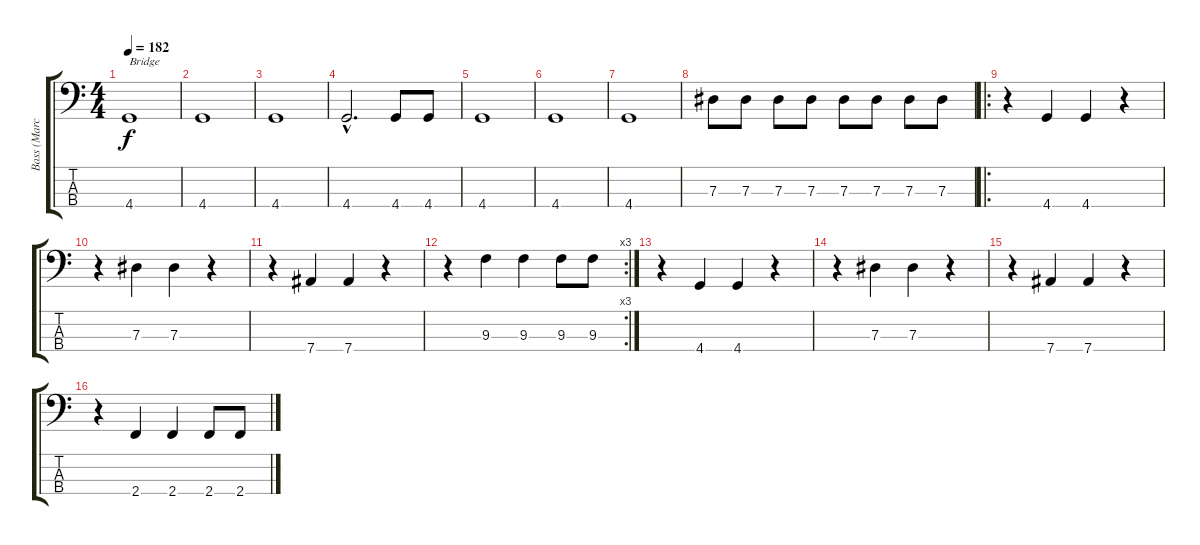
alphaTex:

\track ("Bass (Marc)" "Bass (Marc") {instrument electricbasspick}
\staff {score tabs}
\tuning (Gb2 Db2 Ab1 Eb1) {hide}
\ts (4 4)
\tempo 182
\clef f4
\ks c
4.4.1{txt "Bridge" dy f} |
4.4.1 |
4.4.1 |
4.4{hac}.2{d} 4.4.8 4.4.8 |
4.4.1 |
4.4.1 |
4.4.1 |
7.3.8 7.3.8 7.3.8 7.3.8 7.3.8 7.3.8 7.3.8 7.3.8 |
\ro
r.4 4.4.4 4.4.4 r.4 |
r.4 7.3.4 7.3.4 r.4 |
r.4 7.4.4 7.4.4 r.4 |
\rc 3
r.4 9.3.4 9.3.4 9.3.8 9.3.8 |
r.4 4.4.4 4.4.4 r.4 |
r.4 7.3.4 7.3.4 r.4 |
r.4 7.4.4 7.4.4 r.4 |
r.4 2.4.4 2.4.4 2.4.8 2.4.8
